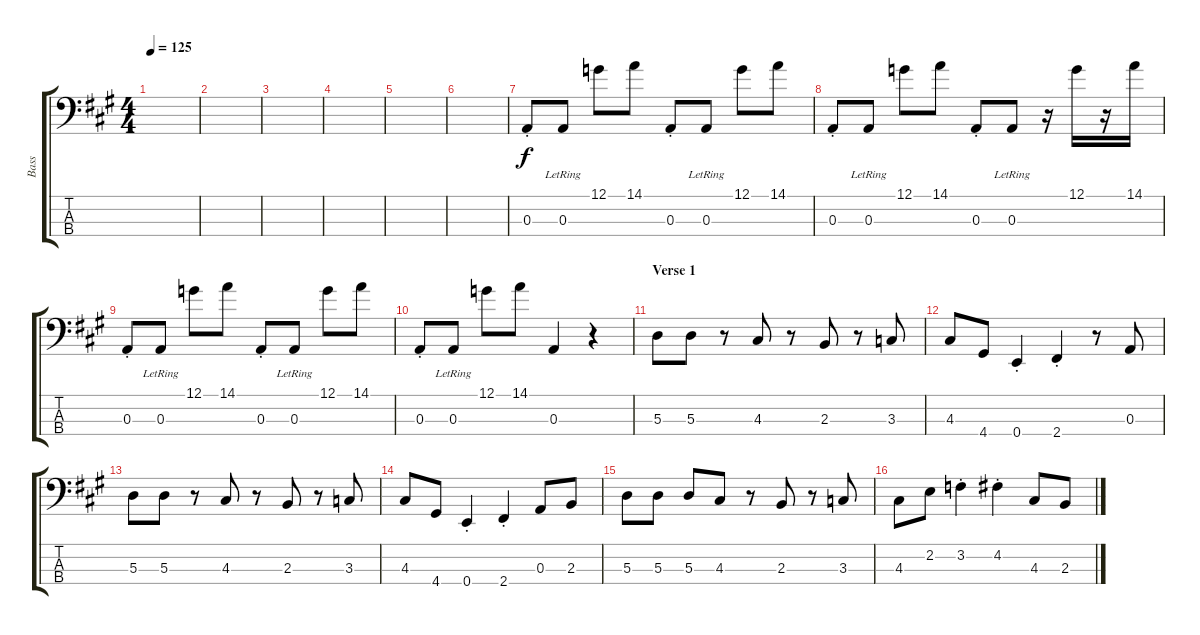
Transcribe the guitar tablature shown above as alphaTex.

\track ("Bass" "Bass") {instrument fretlessbass}
\staff {score tabs}
\tuning (G2 D2 A1 E1) {hide}
\ts (4 4)
\tempo 125
\clef f4
\ks a
|
|
|
|
|
|
0.3{st}.8 0.3{lr}.8 12.1.8 14.1.8 0.3{st}.8 0.3{lr}.8 12.1.8 14.1.8 |
0.3{st}.8 0.3{lr}.8 12.1.8 14.1.8 0.3{st}.8 0.3{lr}.8 r.16 12.1.16 r.16 14.1.16 |
0.3{st}.8 0.3{lr}.8 12.1.8 14.1.8 0.3{st}.8 0.3{lr}.8 12.1.8 14.1.8 |
0.3{st}.8 0.3{lr}.8 12.1.8 14.1.8 0.3.4 r.4 |
\section ("" "Verse 1")
5.3.8 5.3.8 r.8 4.3.8 r.8 2.3.8 r.8 3.3.8 |
4.3.8 4.4.8 0.4{st}.4 2.4{st}.4 r.8 0.3.8 |
5.3.8 5.3.8 r.8 4.3.8 r.8 2.3.8 r.8 3.3.8 |
4.3.8 4.4.8 0.4{st}.4 2.4{st}.4 0.3.8 2.3.8 |
5.3.8 5.3.8 5.3.8 4.3.8 r.8 2.3.8 r.8 3.3.8 |
4.3.8 2.2.8 3.2{st}.4 4.2{st}.4 4.3.8 2.3.8
